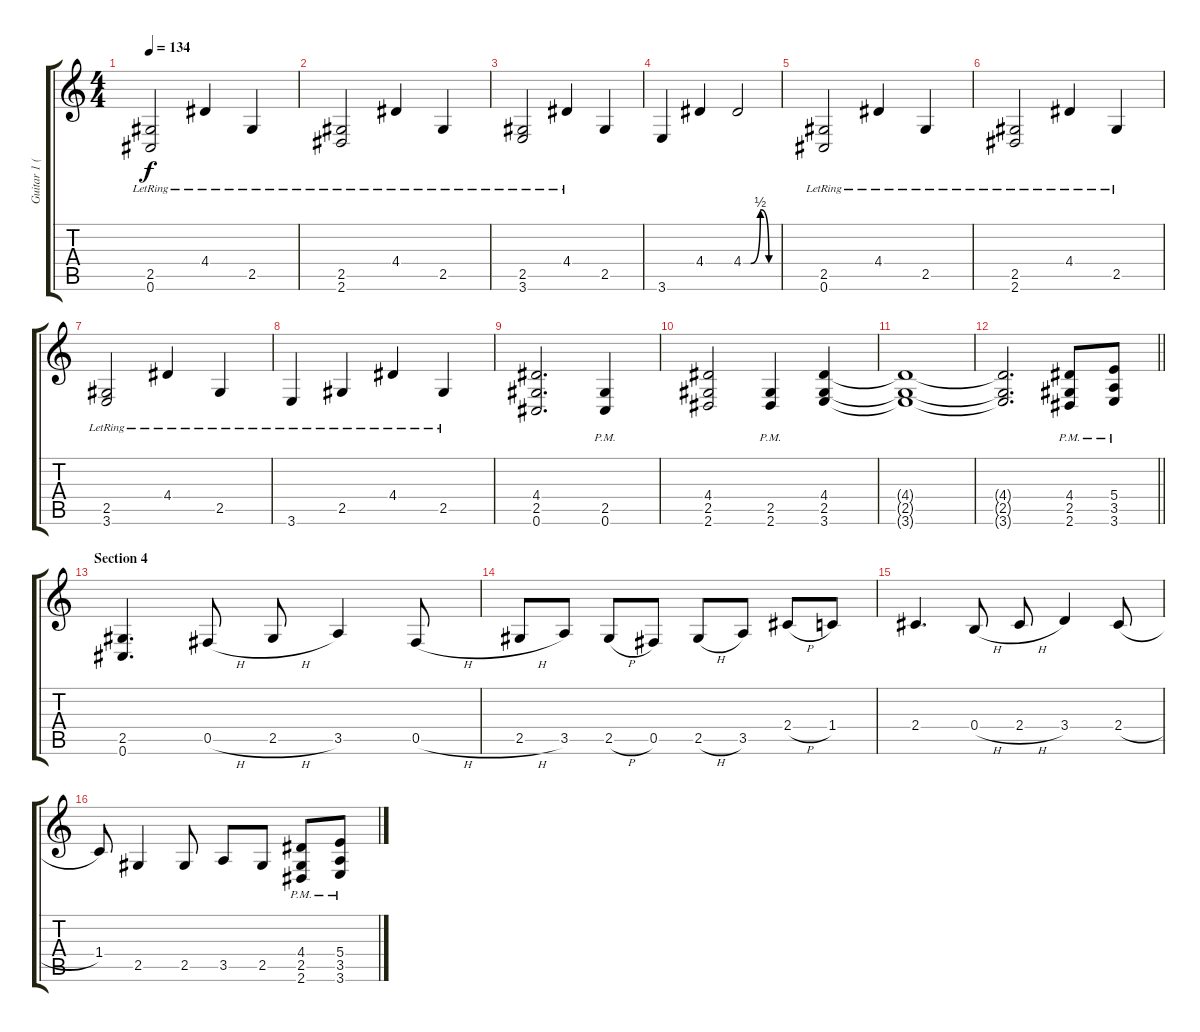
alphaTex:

\track ("Guitar 1 (Distortion)" "Guitar 1 (") {instrument distortionguitar}
\staff {score tabs}
\tuning (Db4 Ab3 E3 B2 Gb2 Db2) {hide}
\ts (4 4)
\tempo 134
\clef g2
\ks c
(2.5{lr} 0.6{lr}).2{dy f} 4.4{lr}.4 2.5{lr}.4 |
(2.5{lr} 2.6{lr}).2 4.4{lr}.4 2.5{lr}.4 |
(2.5{lr} 3.6{lr}).2 4.4{lr}.4 2.5.4 |
3.6.4 4.4.4 4.4{be (custom 0 0 13 0 30 2 45 0 60 0)}.2 |
(2.5{lr} 0.6{lr}).2 4.4{lr}.4 2.5{lr}.4 |
(2.5{lr} 2.6{lr}).2 4.4{lr}.4 2.5{lr}.4 |
(2.5{lr} 3.6{lr}).2 4.4{lr}.4 2.5{lr}.4 |
3.6{lr}.4 2.5{lr}.4 4.4{lr}.4 2.5{lr}.4 |
(4.4 2.5 0.6).2{d} (2.5{pm} 0.6{pm}).4 |
(4.4 2.5 2.6).2 (2.5{pm} 2.6{pm}).4 (4.4 2.5 3.6).4 |
(4.4{t} 2.5{t} 3.6{t}).1 |
\barLineRight lightlight
(4.4{t} 2.5{t} 3.6{t}).2{d} (4.4{pm} 2.5{pm} 2.6{pm}).8 (5.4{pm} 3.5{pm} 3.6{pm}).8 |
\section ("" "Section 4")
(2.5 0.6).4{d} 0.5{h}.8 2.5{h}.8 3.5.4 0.5{h}.8 |
2.5{h}.8 3.5.8 2.5{h}.8 0.5.8 2.5{h}.8 3.5.8 2.4{h}.8 1.4.8 |
2.4.4{d} 0.4{h}.8 2.4{h}.8 3.4.4 2.4{h}.8 |
1.4.8 2.5.4 2.5.8 3.5.8 2.5.8 (4.4{pm} 2.5{pm} 2.6{pm}).8 (5.4{pm} 3.5{pm} 3.6{pm}).8
